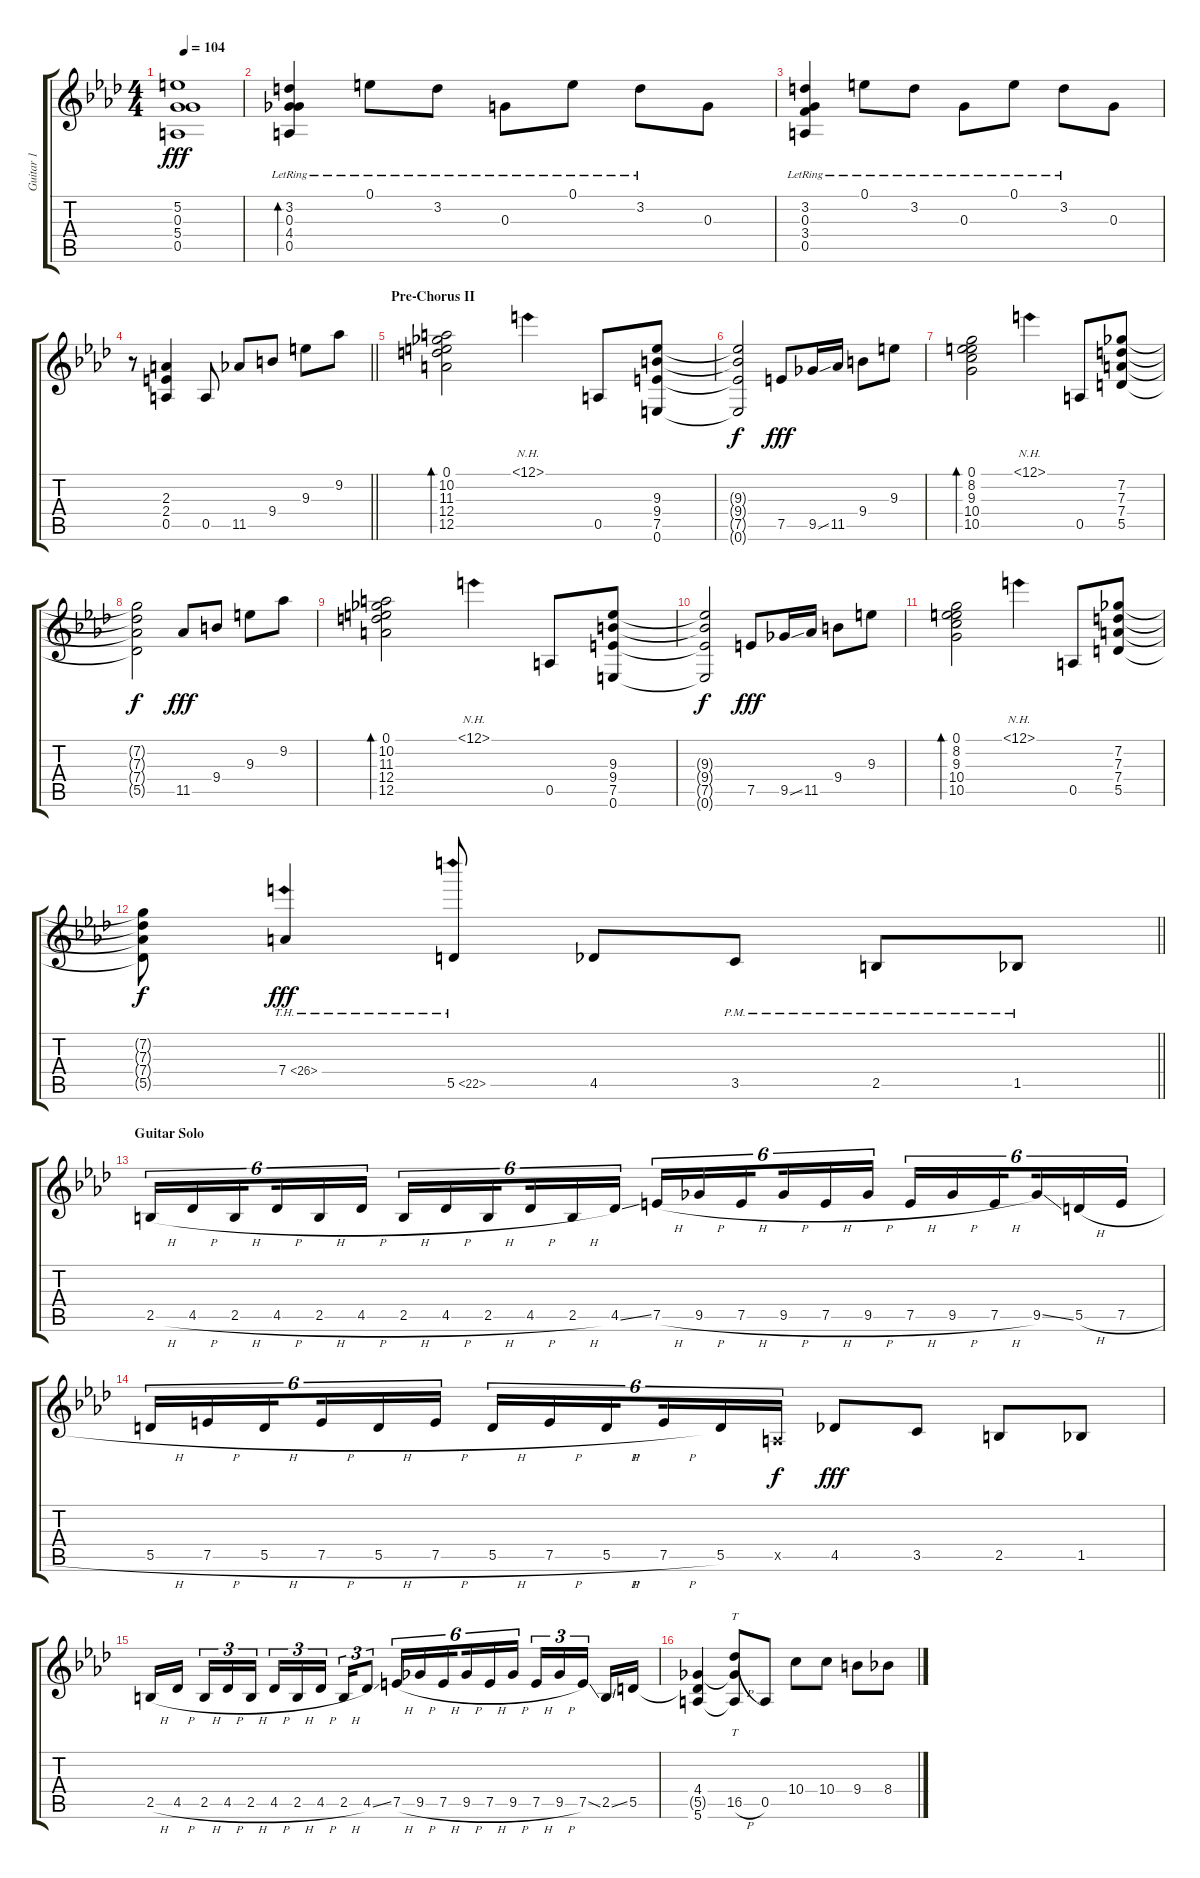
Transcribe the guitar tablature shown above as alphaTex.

\track ("Guitar 1" "Guitar 1") {instrument electricguitarclean}
\staff {score tabs}
\tuning (E4 B3 G3 D3 A2 E2) {hide}
\ts (4 4)
\tempo 104
\clef g2
\ks ab
(5.2 0.3 5.4 0.5).1{dy fff instrument electricguitarclean} |
(3.2{lr} 0.3{lr} 4.4{lr} 0.5{lr}).4{bd 240} 0.1{lr}.8 3.2{lr}.8 0.3{lr}.8 0.1{lr}.8 3.2{lr}.8 0.3.8 |
(3.2{lr} 0.3{lr} 3.4{lr} 0.5{lr}).4 0.1{lr}.8 3.2{lr}.8 0.3{lr}.8 0.1{lr}.8 3.2{lr}.8 0.3.8 |
\barLineRight lightlight
r.8 (2.3 2.4 0.5).4{instrument distortionguitar} 0.5.8 11.5.8 9.4.8 9.3.8 9.2.8 |
\section ("" "Pre-Chorus II")
(0.1 10.2 11.3 12.4 12.5).2{bd 240} 12.1{nh}.4 0.5.8 (9.3 9.4 7.5 0.6).8 |
(9.3{t} 9.4{t} 7.5{t} 0.6{t}).2{dy f} 7.5.8{dy fff} 9.5{ss}.16 11.5.16 9.4.8 9.3.8 |
(0.1 8.2 9.3 10.4 10.5).2{bd 240} 12.1{nh}.4 0.5.8 (7.2 7.3 7.4 5.5).8 |
(7.2{t} 7.3{t} 7.4{t} 5.5{t}).2{dy f} 11.5.8{dy fff} 9.4.8 9.3.8 9.2.8 |
(0.1 10.2 11.3 12.4 12.5).2{bd 240} 12.1{nh}.4 0.5.8 (9.3 9.4 7.5 0.6).8 |
(9.3{t} 9.4{t} 7.5{t} 0.6{t}).2{dy f} 7.5.8{dy fff} 9.5{ss}.16 11.5.16 9.4.8 9.3.8 |
(0.1 8.2 9.3 10.4 10.5).2{bd 240} 12.1{nh}.4 0.5.8 (7.2 7.3 7.4 5.5).8 |
\barLineRight lightlight
(7.2{t} 7.3{t} 7.4{t} 5.5{t}).8{dy f} 7.4{th 19}.4{dy fff} 5.5{th 17}.8 4.5.8 3.5{pm}.8 2.5{pm}.8 1.5{pm}.8 |
\section ("" "Guitar Solo")
2.5{h}.16{tu (6 4)} 4.5{h}.16{tu (6 4)} 2.5{h}.16{tu (6 4) beam splitsecondary} 4.5{h}.16{tu (6 4)} 2.5{h}.16{tu (6 4)} 4.5{h}.16{tu (6 4)} 2.5{h}.16{tu (6 4)} 4.5{h}.16{tu (6 4)} 2.5{h}.16{tu (6 4) beam splitsecondary} 4.5{h}.16{tu (6 4)} 2.5{h}.16{tu (6 4)} 4.5{ss}.16{tu (6 4)} 7.5{h}.16{tu (6 4)} 9.5{h}.16{tu (6 4)} 7.5{h}.16{tu (6 4) beam splitsecondary} 9.5{h}.16{tu (6 4)} 7.5{h}.16{tu (6 4)} 9.5{h}.16{tu (6 4)} 7.5{h}.16{tu (6 4)} 9.5{h}.16{tu (6 4)} 7.5{h}.16{tu (6 4) beam splitsecondary} 9.5{ss}.16{tu (6 4)} 5.5{h}.16{tu (6 4)} 7.5{h}.16{tu (6 4)} |
5.5{h}.16{tu (6 4)} 7.5{h}.16{tu (6 4)} 5.5{h}.16{tu (6 4) beam splitsecondary} 7.5{h}.16{tu (6 4)} 5.5{h}.16{tu (6 4)} 7.5{h}.16{tu (6 4)} 5.5{h}.16{tu (6 4)} 7.5{h}.16{tu (6 4)} 5.5{h}.16{tu (6 4) beam splitsecondary} 7.5{h}.16{tu (6 4)} 5.5.16{tu (6 4)} 0.5{x}.16{tu (6 4) dy f} 4.5.8{dy fff} 3.5.8 2.5.8 1.5.8 |
2.5{h}.16 4.5{h}.16{beam splitsecondary} 2.5{h}.16{tu (3 2)} 4.5{h}.16{tu (3 2)} 2.5{h}.16{tu (3 2)} 4.5{h}.16{tu (3 2)} 2.5{h}.16{tu (3 2)} 4.5{h}.16{tu (3 2) beam splitsecondary} 2.5{h}.16{tu (3 2)} 4.5{ss}.8{tu (3 2)} 7.5{h}.16{tu (6 4)} 9.5{h}.16{tu (6 4)} 7.5{h}.16{tu (6 4) beam splitsecondary} 9.5{h}.16{tu (6 4)} 7.5{h}.16{tu (6 4)} 9.5{h}.16{tu (6 4)} 7.5{h}.16{tu (3 2)} 9.5{h}.16{tu (3 2)} 7.5{ss}.16{tu (3 2) beam splitsecondary} 2.5{ss}.16 5.5.16 |
(4.4 5.5{t} 5.6).4 (4.4{t} 16.5{h} 5.6{t}).8{tt} 0.5.8 10.4.8 10.4.8 9.4.8 8.4.8
